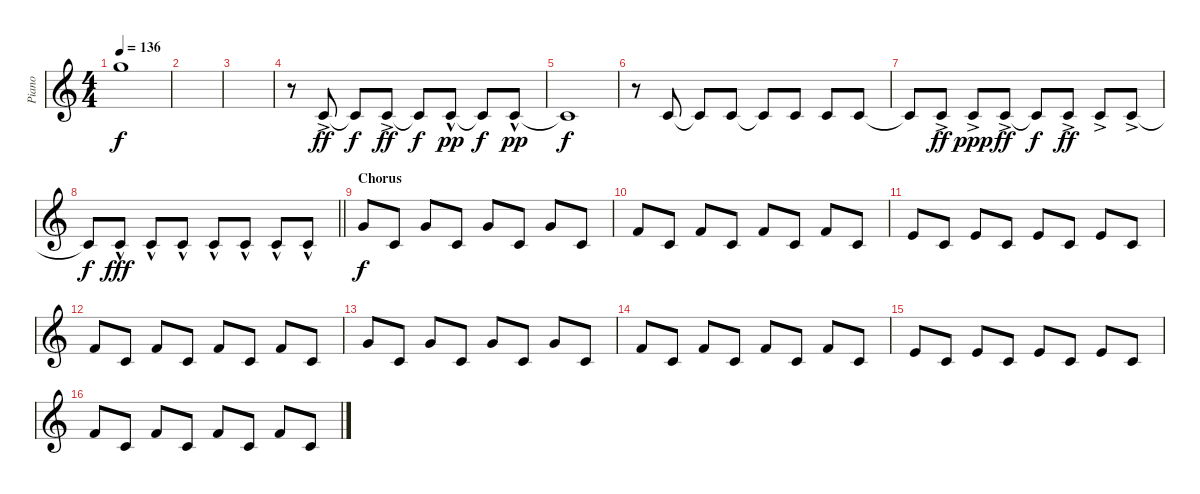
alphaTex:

\track ("Piano" "Piano") {instrument acousticgrandpiano}
\staff {score}
\tuning (E4 B3 G3 D3 A2 E2) {hide}
\ts (4 4)
\tempo 136
\clef g2
\ks c
15.1{t}.1{dy f} |
|
|
r.8 1.2{ac}.8{dy ff} 1.2{t}.8{dy f} 1.2{ac}.8{dy ff} 1.2{t}.8{dy f} 1.2{hac}.8{dy pp} 1.2{t}.8{dy f} 1.2{hac}.8{dy pp} |
1.2{t}.1{dy f} |
r.8 1.2.8 1.2{t}.8 1.2.8 1.2{t}.8 1.2.8 1.2.8 1.2.8 |
1.2{t}.8 1.2{ac}.8{dy ff} 1.2{ac}.8{dy ppp} 1.2{ac}.8{dy ff} 1.2{t}.8{dy f} 1.2{ac}.8{dy ff} 1.2{ac}.8 1.2{ac}.8 |
\barLineRight lightlight
1.2{t}.8{dy f} 1.2{hac}.8{dy fff} 1.2{hac}.8 1.2{hac}.8 1.2{hac}.8 1.2{hac}.8 1.2{hac}.8 1.2{hac}.8 |
\section ("" "Chorus")
8.2.8{dy f volume 11} 5.3.8 8.2.8 5.3.8 8.2.8 5.3.8 8.2.8 5.3.8 |
6.2.8 10.4.8 6.2.8 10.4.8 6.2.8 10.4.8 6.2.8 10.4.8 |
5.2.8 5.3.8 5.2.8 5.3.8 5.2.8 5.3.8 5.2.8 5.3.8 |
6.2.8 10.4.8 6.2.8 10.4.8 6.2.8 10.4.8 6.2.8 10.4.8 |
8.2.8 5.3.8 8.2.8 5.3.8 8.2.8 5.3.8 8.2.8 5.3.8 |
6.2.8 10.4.8 6.2.8 10.4.8 6.2.8 10.4.8 6.2.8 10.4.8 |
5.2.8 5.3.8 5.2.8 5.3.8 5.2.8 5.3.8 5.2.8 5.3.8 |
6.2.8 10.4.8 6.2.8 10.4.8 6.2.8 10.4.8 6.2.8 10.4.8
